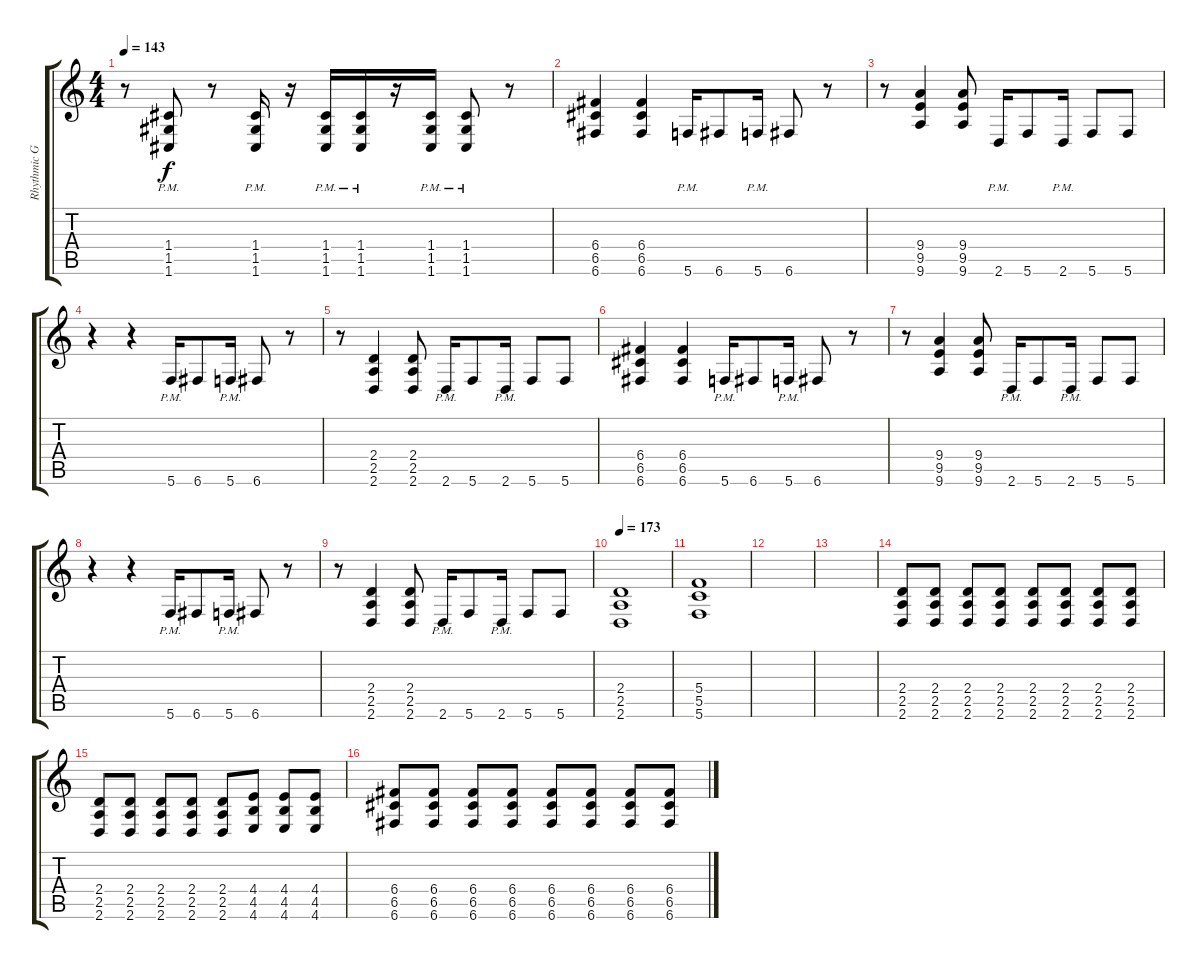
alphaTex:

\track ("Rhythmic Guitar" "Rhythmic G") {instrument distortionguitar}
\staff {score tabs}
\tuning (D4 A3 F3 C3 G2 C2) {hide}
\ts (4 4)
\tempo 143
\clef g2
\ks c
r.8{dy f} (1.4{pm} 1.5{pm} 1.6{pm}).8 r.8 (1.4{pm} 1.5{pm} 1.6{pm}).16 r.16 (1.4{pm} 1.5{pm} 1.6{pm}).16 (1.4{pm} 1.5{pm} 1.6{pm}).16 r.16 (1.4{pm} 1.5{pm} 1.6{pm}).16 (1.4{pm} 1.5{pm} 1.6{pm}).8 r.8 |
(6.4 6.5 6.6).4 (6.4 6.5 6.6).4 5.6{pm}.16 6.6.8 5.6{pm}.16 6.6.8 r.8 |
r.8 (9.4 9.5 9.6).4 (9.4 9.5 9.6).8 2.6{pm}.16 5.6.8 2.6{pm}.16 5.6.8 5.6.8 |
r.4 r.4 5.6{pm}.16 6.6.8 5.6{pm}.16 6.6.8 r.8 |
r.8 (2.4 2.5 2.6).4 (2.4 2.5 2.6).8 2.6{pm}.16 5.6.8 2.6{pm}.16 5.6.8 5.6.8 |
(6.4 6.5 6.6).4 (6.4 6.5 6.6).4 5.6{pm}.16 6.6.8 5.6{pm}.16 6.6.8 r.8 |
r.8 (9.4 9.5 9.6).4 (9.4 9.5 9.6).8 2.6{pm}.16 5.6.8 2.6{pm}.16 5.6.8 5.6.8 |
r.4 r.4 5.6{pm}.16 6.6.8 5.6{pm}.16 6.6.8 r.8 |
r.8 (2.4 2.5 2.6).4 (2.4 2.5 2.6).8 2.6{pm}.16 5.6.8 2.6{pm}.16 5.6.8 5.6.8 |
\tempo 173
(2.4 2.5 2.6).1 |
(5.4 5.5 5.6).1 |
|
|
(2.4 2.5 2.6).8 (2.4 2.5 2.6).8 (2.4 2.5 2.6).8 (2.4 2.5 2.6).8 (2.4 2.5 2.6).8 (2.4 2.5 2.6).8 (2.4 2.5 2.6).8 (2.4 2.5 2.6).8 |
(2.4 2.5 2.6).8 (2.4 2.5 2.6).8 (2.4 2.5 2.6).8 (2.4 2.5 2.6).8 (2.4 2.5 2.6).8 (4.4 4.5 4.6).8 (4.4 4.5 4.6).8 (4.4 4.5 4.6).8 |
(6.4 6.5 6.6).8 (6.4 6.5 6.6).8 (6.4 6.5 6.6).8 (6.4 6.5 6.6).8 (6.4 6.5 6.6).8 (6.4 6.5 6.6).8 (6.4 6.5 6.6).8 (6.4 6.5 6.6).8
